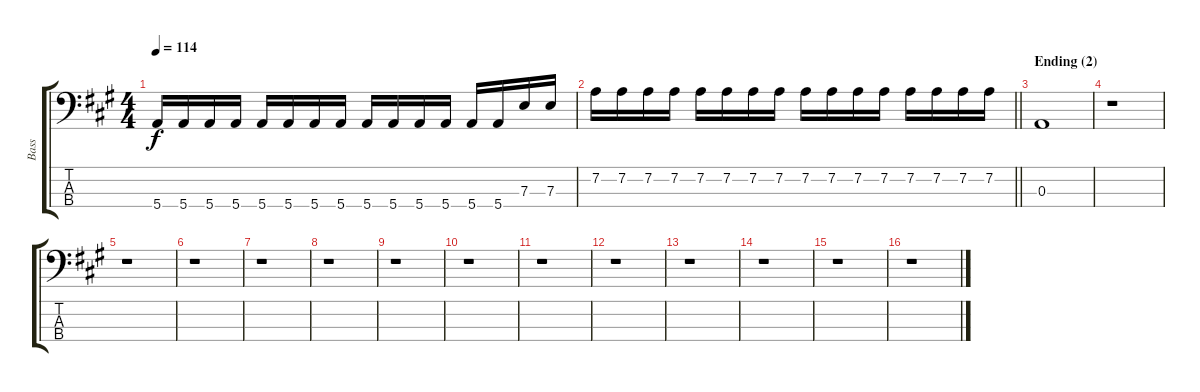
\track ("Bass" "Bass") {instrument electricbassfinger}
\staff {score tabs}
\tuning (G2 D2 A1 E1) {hide}
\ts (4 4)
\tempo 114
\clef f4
\ks a
5.4.16{dy f} 5.4.16 5.4.16 5.4.16 5.4.16 5.4.16 5.4.16 5.4.16 5.4.16 5.4.16 5.4.16 5.4.16 5.4.16 5.4.16 7.3.16 7.3.16 |
\barLineRight lightlight
7.2.16 7.2.16 7.2.16 7.2.16 7.2.16 7.2.16 7.2.16 7.2.16 7.2.16 7.2.16 7.2.16 7.2.16 7.2.16 7.2.16 7.2.16 7.2.16 |
\section ("" "Ending (2)")
0.3.1 |
r.1 |
r.1 |
r.1 |
r.1 |
r.1 |
r.1 |
r.1 |
r.1 |
r.1 |
r.1 |
r.1 |
r.1 |
r.1
